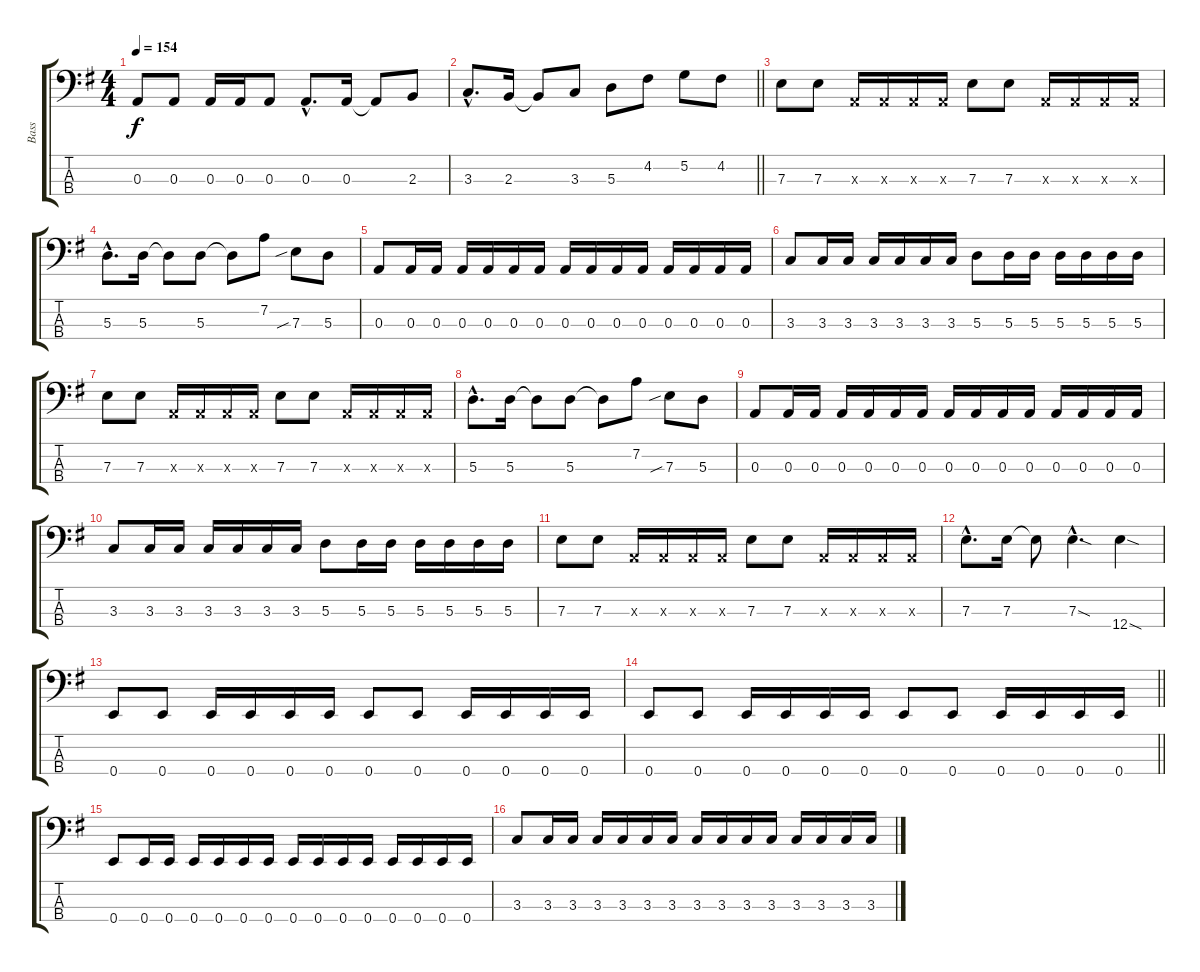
\track ("Bass" "Bass") {instrument electricbassfinger}
\staff {score tabs}
\tuning (G2 D2 A1 E1) {hide}
\ts (4 4)
\tempo 154
\clef f4
\ks g
0.3.8{dy f} 0.3.8 0.3.16 0.3.16 0.3.8 0.3{hac}.8{d} 0.3.16 0.3{t}.8 2.3.8 |
\barLineRight lightlight
3.3{hac}.8{d} 2.3.16 2.3{t}.8 3.3.8 5.3.8 4.2.8 5.2.8 4.2.8 |
7.3.8 7.3.8 0.3{x}.16 0.3{x}.16 0.3{x}.16 0.3{x}.16 7.3.8 7.3.8 0.3{x}.16 0.3{x}.16 0.3{x}.16 0.3{x}.16 |
5.3{hac}.8{d} 5.3.16 5.3{t}.8 5.3.8 5.3{t}.8 7.2.8 7.3{sib}.8 5.3.8 |
0.3.8 0.3.16 0.3.16 0.3.16 0.3.16 0.3.16 0.3.16 0.3.16 0.3.16 0.3.16 0.3.16 0.3.16 0.3.16 0.3.16 0.3.16 |
3.3.8 3.3.16 3.3.16 3.3.16 3.3.16 3.3.16 3.3.16 5.3.8 5.3.16 5.3.16 5.3.16 5.3.16 5.3.16 5.3.16 |
7.3.8 7.3.8 0.3{x}.16 0.3{x}.16 0.3{x}.16 0.3{x}.16 7.3.8 7.3.8 0.3{x}.16 0.3{x}.16 0.3{x}.16 0.3{x}.16 |
5.3{hac}.8{d} 5.3.16 5.3{t}.8 5.3.8 5.3{t}.8 7.2.8 7.3{sib}.8 5.3.8 |
0.3.8 0.3.16 0.3.16 0.3.16 0.3.16 0.3.16 0.3.16 0.3.16 0.3.16 0.3.16 0.3.16 0.3.16 0.3.16 0.3.16 0.3.16 |
3.3.8 3.3.16 3.3.16 3.3.16 3.3.16 3.3.16 3.3.16 5.3.8 5.3.16 5.3.16 5.3.16 5.3.16 5.3.16 5.3.16 |
7.3.8 7.3.8 0.3{x}.16 0.3{x}.16 0.3{x}.16 0.3{x}.16 7.3.8 7.3.8 0.3{x}.16 0.3{x}.16 0.3{x}.16 0.3{x}.16 |
7.3{hac}.8{d} 7.3.16 7.3{t}.8 7.3{sod hac}.4{d} 12.4{sod}.4 |
0.4.8 0.4.8 0.4.16 0.4.16 0.4.16 0.4.16 0.4.8 0.4.8 0.4.16 0.4.16 0.4.16 0.4.16 |
\barLineRight lightlight
0.4.8 0.4.8 0.4.16 0.4.16 0.4.16 0.4.16 0.4.8 0.4.8 0.4.16 0.4.16 0.4.16 0.4.16 |
0.4.8 0.4.16 0.4.16 0.4.16 0.4.16 0.4.16 0.4.16 0.4.16 0.4.16 0.4.16 0.4.16 0.4.16 0.4.16 0.4.16 0.4.16 |
3.3.8 3.3.16 3.3.16 3.3.16 3.3.16 3.3.16 3.3.16 3.3.16 3.3.16 3.3.16 3.3.16 3.3.16 3.3.16 3.3.16 3.3.16
